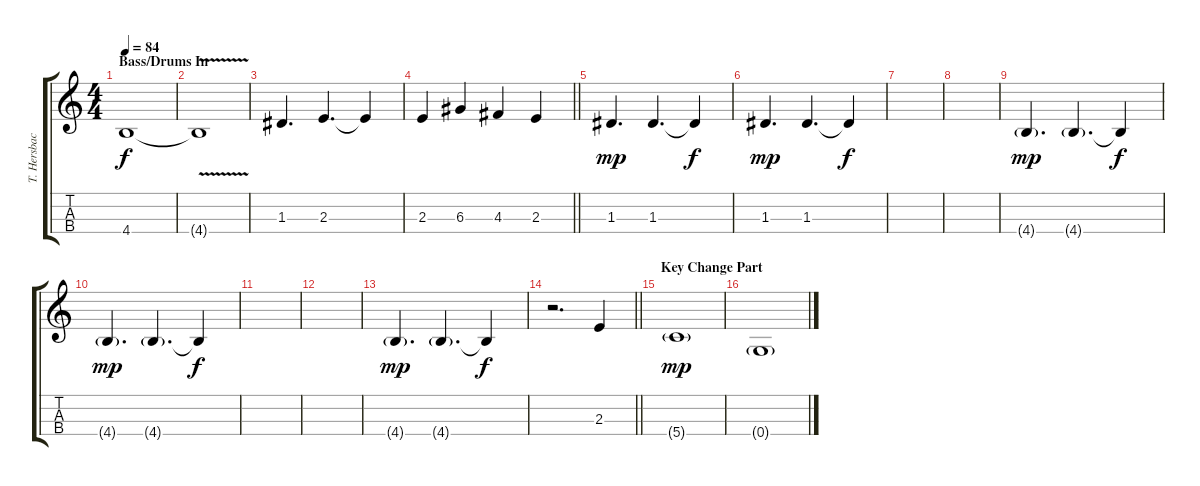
\track ("T. Hersbach - Violin #2" "T. Hersbac") {instrument violin}
\staff {score tabs}
\tuning (E5 A4 D4 G3) {hide}
\ts (4 4)
\section ("" "Bass/Drums In")
\tempo 84
\clef g2
\ks c
4.4.1{dy f} |
4.4{v t}.1 |
1.3.4{d} 2.3.4{d} 2.3{t}.4 |
\barLineRight lightlight
2.3.4 6.3.4 4.3.4 2.3.4 |
1.3.4{d dy mp} 1.3.4{d} 1.3{t}.4{dy f} |
1.3.4{d dy mp} 1.3.4{d} 1.3{t}.4{dy f} |
|
|
4.4{g}.4{d dy mp} 4.4{g}.4{d} 4.4{t}.4{dy f} |
4.4{g}.4{d dy mp} 4.4{g}.4{d} 4.4{t}.4{dy f} |
|
|
4.4{g}.4{d dy mp} 4.4{g}.4{d} 4.4{t}.4{dy f} |
\barLineRight lightlight
r.2{d} 2.3.4 |
\section ("" "Key Change Part")
5.4{g}.1{dy mp} |
0.4{g}.1
